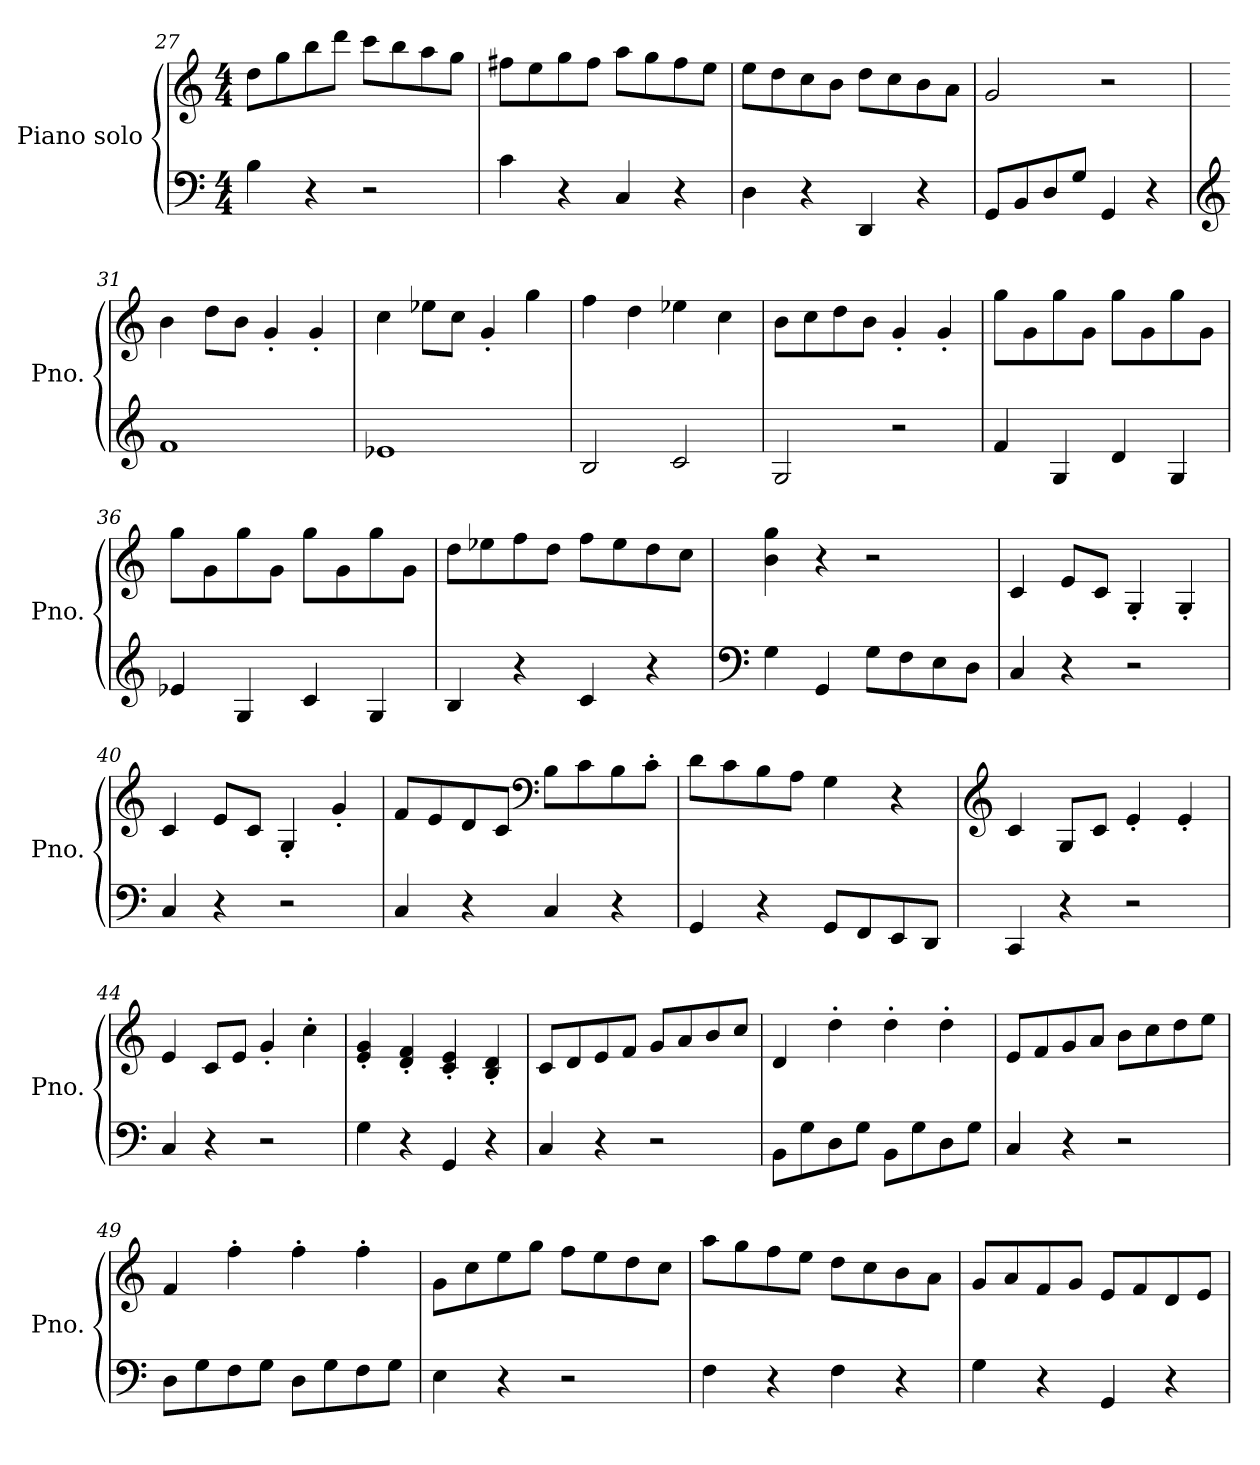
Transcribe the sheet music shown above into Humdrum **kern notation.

**kern	**kern
*part1	*part1
*staff2	*staff1
*I"Piano solo	*
*I'Pno.	*
*clefF4	*clefG2
*k[]	*k[]
*M4/4	*M4/4
=27	=27
4B\	8dd\L
.	8gg\
4r	8bb\
.	8ddd\J
2r	8ccc\L
.	8bb\
.	8aa\
.	8gg\J
!!LO:PB:g=z
=28	=28
4c\	8ff#X\L
.	8ee\
4r	8gg\
.	8ff#\J
4C/	8aa\L
.	8gg\
4r	8ff#\
.	8ee\J
=29	=29
4D\	8ee\L
.	8dd\
4r	8cc\
.	8b\J
4DD/	8dd\L
.	8cc\
4r	8b\
.	8a\J
=30	=30
8GG/L	2g/
8BB/	.
8D/	.
8G/J	.
4GG/	2r
4r	.
=31	=31
*clefG2	*
1f	4b\
.	8dd\L
.	8b\J
.	4g'/
.	4g'/
=32	=32
1e-X	4cc\
.	8ee-X\L
.	8cc\J
.	4g'/
.	4gg\
!!LO:LB:g=z
=33	=33
2B/	4ff\
.	4dd\
2c/	4ee-X\
.	4cc\
=34	=34
2G/	8b\L
.	8cc\
.	8dd\
.	8b\J
2r	4g'/
.	4g'/
=35	=35
4f/	8gg\L
.	8g\
4G/	8gg\
.	8g\J
4d/	8gg\L
.	8g\
4G/	8gg\
.	8g\J
=36	=36
4e-X/	8gg\L
.	8g\
4G/	8gg\
.	8g\J
4c/	8gg\L
.	8g\
4G/	8gg\
.	8g\J
=37	=37
4B/	8dd\L
.	8ee-X\
4r	8ff\
.	8dd\J
4c/	8ff\L
.	8ee-\
4r	8dd\
.	8cc\J
!!LO:LB:g=z
=38	=38
*clefF4	*
4G\	4b\ 4gg\
4GG/	4r
8G\L	2r
8F\	.
8E\	.
8D\J	.
=39	=39
4C/	4c/
4r	8e/L
.	8c/J
2r	4G'/
.	4G'/
=40	=40
4C/	4c/
4r	8e/L
.	8c/J
2r	4G'/
.	4g'/
=41	=41
4C/	8f/L
.	8e/
4r	8d/
.	8c/J
*	*clefF4
4C/	8B\L
.	8c\
4r	8B\
.	8c'\J
=42	=42
4GG/	8d\L
.	8c\
4r	8B\
.	8A\J
8GG/L	4G\
8FF/	.
8EE/	4r
8DD/J	.
!!LO:LB:g=z
=43	=43
*	*clefG2
4CC/	4c/
4r	8G/L
.	8c/J
2r	4e'/
.	4e'/
=44	=44
4C/	4e/
4r	8c/L
.	8e/J
2r	4g'/
.	4cc'\
=45	=45
4G\	4e/' 4g/'
4r	4d/' 4f/'
4GG/	4c/' 4e/'
4r	4B/' 4d/'
=46	=46
4C/	8c/L
.	8d/
4r	8e/
.	8f/J
2r	8g/L
.	8a/
.	8b/
.	8cc/J
=47	=47
8BB\L	4d/
8G\	.
8D\	4dd'\
8G\J	.
8BB\L	4dd'\
8G\	.
8D\	4dd'\
8G\J	.
!!LO:LB:g=z
=48	=48
4C/	8e/L
.	8f/
4r	8g/
.	8a/J
2r	8b\L
.	8cc\
.	8dd\
.	8ee\J
=49	=49
8D\L	4f/
8G\	.
8F\	4ff'\
8G\J	.
8D\L	4ff'\
8G\	.
8F\	4ff'\
8G\J	.
=50	=50
4E\	8g\L
.	8cc\
4r	8ee\
.	8gg\J
2r	8ff\L
.	8ee\
.	8dd\
.	8cc\J
=51	=51
4F\	8aa\L
.	8gg\
4r	8ff\
.	8ee\J
4F\	8dd\L
.	8cc\
4r	8b\
.	8a\J
!!LO:LB:g=z
=52	=52
4G\	8g/L
.	8a/
4r	8f/
.	8g/J
4GG/	8e/L
.	8f/
4r	8d/
.	8e/J
=	=
*-	*-
